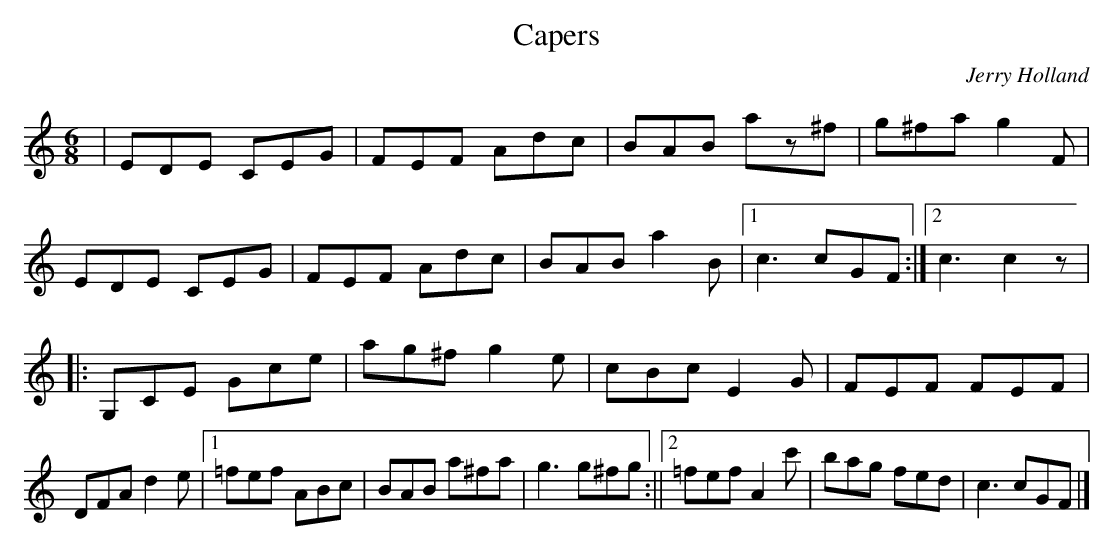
X:1
T:Capers
C:Jerry Holland
M:6/8
L:1/8
K:C
|EDE CEG|FEF Adc|BAB az^f|g^fa g2F|
EDE CEG|FEF Adc|BAB a2B|1 c3 cGF:|2 c3 c2z|
|:G,CE Gce|ag^f g2e|cBc E2G|FEF FEF|
DFA d2e|1 =fef ABc|BAB a^fa|g3 g^fg:||2 =fef A2c'|bag fed|c3 cGF|]
